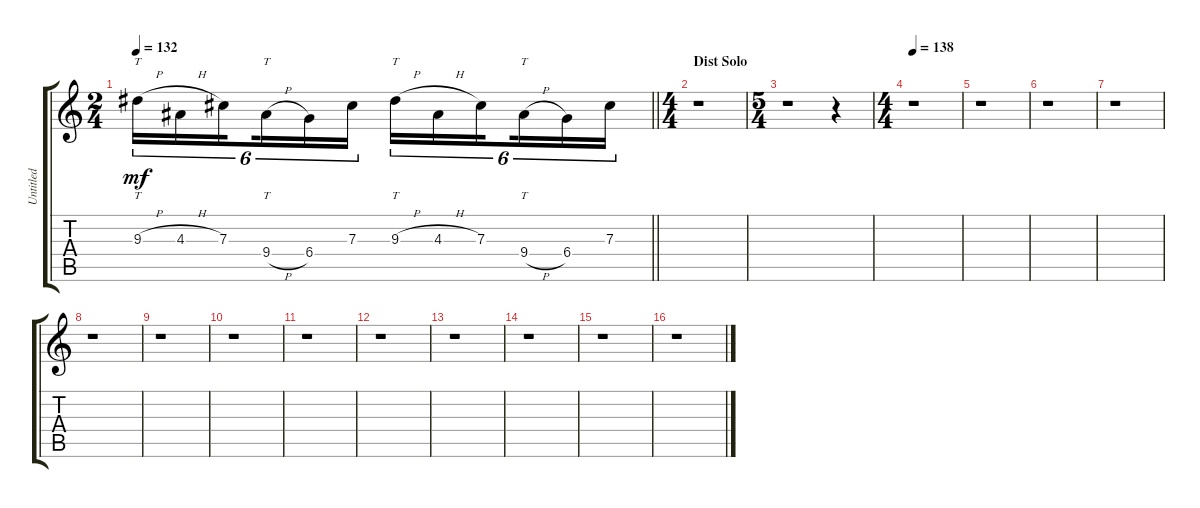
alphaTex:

\track ("Untitled" "Untitled") {instrument electricguitarclean}
\staff {score tabs}
\tuning (Eb4 Bb3 Gb3 Db3 Ab2 Db2) {hide}
\ts (2 4)
\tempo 132
\clef g2
\barLineRight lightlight
\ks c
9.3{h}.16{tt tu (6 4) dy mf} 4.3{h}.16{tu (6 4)} 7.3.16{tu (6 4) beam splitsecondary} 9.4{h}.16{tt tu (6 4)} 6.4.16{tu (6 4)} 7.3.16{tu (6 4)} 9.3{h}.16{tt tu (6 4)} 4.3{h}.16{tu (6 4)} 7.3.16{tu (6 4) beam splitsecondary} 9.4{h}.16{tt tu (6 4)} 6.4.16{tu (6 4)} 7.3.16{tu (6 4)} |
\ts (4 4)
\section ("" "Dist Solo")
r.1 |
\ts (5 4)
r.1 r.4 |
\ts (4 4)
\tempo 138
r.1 |
r.1 |
r.1 |
r.1 |
r.1 |
r.1 |
r.1 |
r.1 |
r.1 |
r.1 |
r.1 |
r.1 |
r.1
